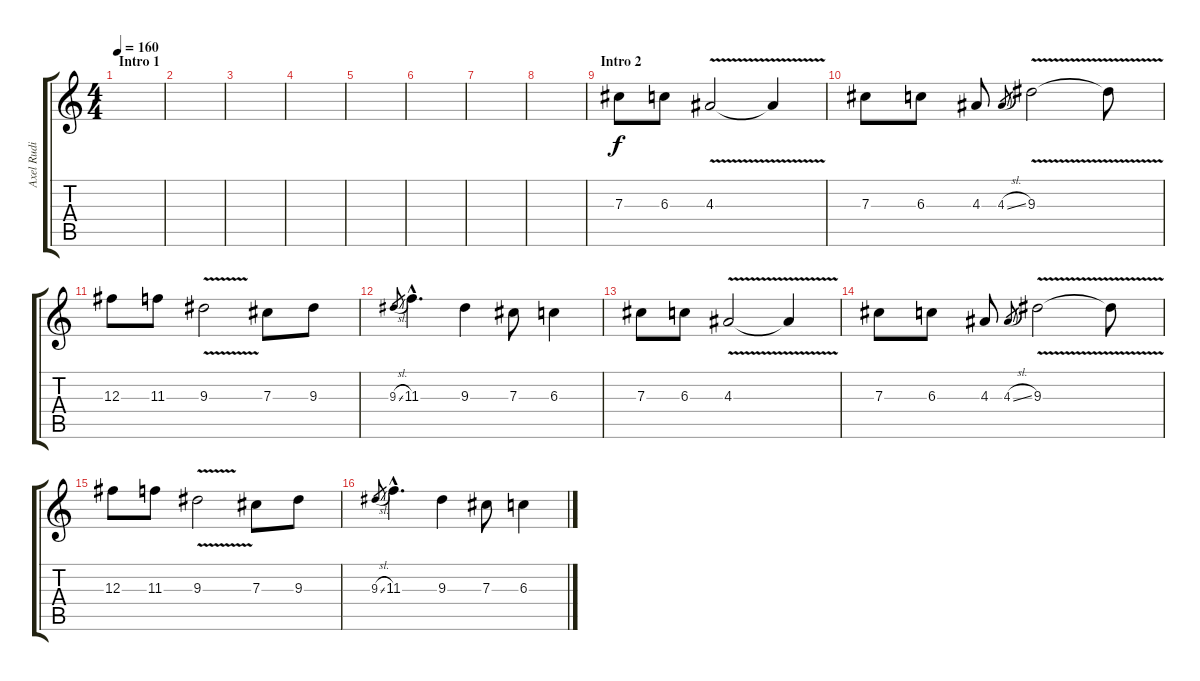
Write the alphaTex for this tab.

\track ("Axel Rudi Pell - Guitar 3" "Axel Rudi ") {instrument distortionguitar}
\staff {score tabs}
\tuning (Eb4 Bb3 Gb3 Db3 Ab2 Eb2) {hide}
\ts (4 4)
\section ("" "Intro 1")
\tempo 160
\clef g2
\ks c
|
|
|
|
|
|
|
|
\section ("" "Intro 2")
7.3.8 6.3.8 4.3{v}.2 4.3{t}.4 |
7.3.8 6.3.8 4.3.8 4.3{sl}.8{gr} 9.3{v}.2 9.3{t}.8 |
12.3.8 11.3.8 9.3{v}.2 7.3.8 9.3.8 |
9.3{sl}.8{gr} 11.3{hac}.4{d} 9.3.4 7.3.8 6.3.4 |
7.3.8 6.3.8 4.3{v}.2 4.3{t}.4 |
7.3.8 6.3.8 4.3.8 4.3{sl}.8{gr} 9.3{v}.2 9.3{t}.8 |
12.3.8 11.3.8 9.3{v}.2 7.3.8 9.3.8 |
9.3{sl}.8{gr} 11.3{hac}.4{d} 9.3.4 7.3.8 6.3.4
